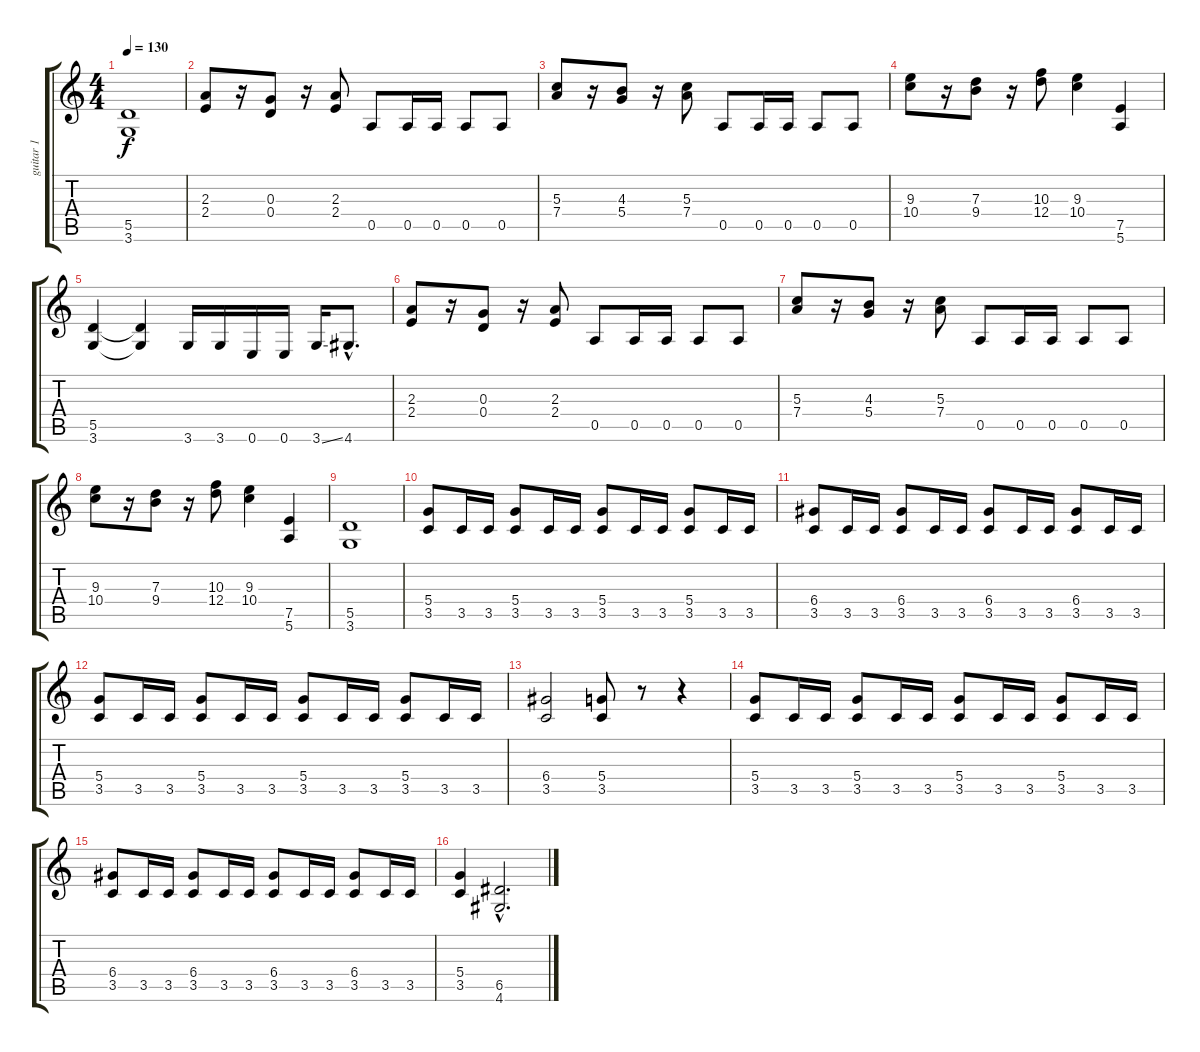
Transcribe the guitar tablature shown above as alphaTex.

\track ("guitar 1" "guitar 1") {instrument distortionguitar}
\staff {score tabs}
\tuning (E4 B3 G3 D3 A2 E2) {hide}
\ts (4 4)
\tempo 130
\clef g2
\ks c
(5.5 3.6).1{dy f} |
(2.3 2.4).8 r.16 (0.3 0.4).8 r.16 (2.3 2.4).8 0.5.8 0.5.16 0.5.16 0.5.8 0.5.8 |
(5.3 7.4).8 r.16 (4.3 5.4).8 r.16 (5.3 7.4).8 0.5.8 0.5.16 0.5.16 0.5.8 0.5.8 |
(9.3 10.4).8 r.16 (7.3 9.4).8 r.16 (10.3 12.4).8 (9.3 10.4).4 (7.5 5.6).4 |
(5.5 3.6).4 (5.5{t} 3.6{t}).4 3.6.16 3.6.16 0.6.16 0.6.16 3.6{ss}.16 4.6{hac}.8{d} |
(2.3 2.4).8 r.16 (0.3 0.4).8 r.16 (2.3 2.4).8 0.5.8 0.5.16 0.5.16 0.5.8 0.5.8 |
(5.3 7.4).8 r.16 (4.3 5.4).8 r.16 (5.3 7.4).8 0.5.8 0.5.16 0.5.16 0.5.8 0.5.8 |
(9.3 10.4).8 r.16 (7.3 9.4).8 r.16 (10.3 12.4).8 (9.3 10.4).4 (7.5 5.6).4 |
(5.5 3.6).1 |
(5.4 3.5).8 3.5.16 3.5.16 (5.4 3.5).8 3.5.16 3.5.16 (5.4 3.5).8 3.5.16 3.5.16 (5.4 3.5).8 3.5.16 3.5.16 |
(6.4 3.5).8 3.5.16 3.5.16 (6.4 3.5).8 3.5.16 3.5.16 (6.4 3.5).8 3.5.16 3.5.16 (6.4 3.5).8 3.5.16 3.5.16 |
(5.4 3.5).8 3.5.16 3.5.16 (5.4 3.5).8 3.5.16 3.5.16 (5.4 3.5).8 3.5.16 3.5.16 (5.4 3.5).8 3.5.16 3.5.16 |
(6.4 3.5).2 (5.4 3.5).8 r.8 r.4 |
(5.4 3.5).8 3.5.16 3.5.16 (5.4 3.5).8 3.5.16 3.5.16 (5.4 3.5).8 3.5.16 3.5.16 (5.4 3.5).8 3.5.16 3.5.16 |
(6.4 3.5).8 3.5.16 3.5.16 (6.4 3.5).8 3.5.16 3.5.16 (6.4 3.5).8 3.5.16 3.5.16 (6.4 3.5).8 3.5.16 3.5.16 |
(5.4 3.5).4 (6.5{hac} 4.6{hac}).2{d}
